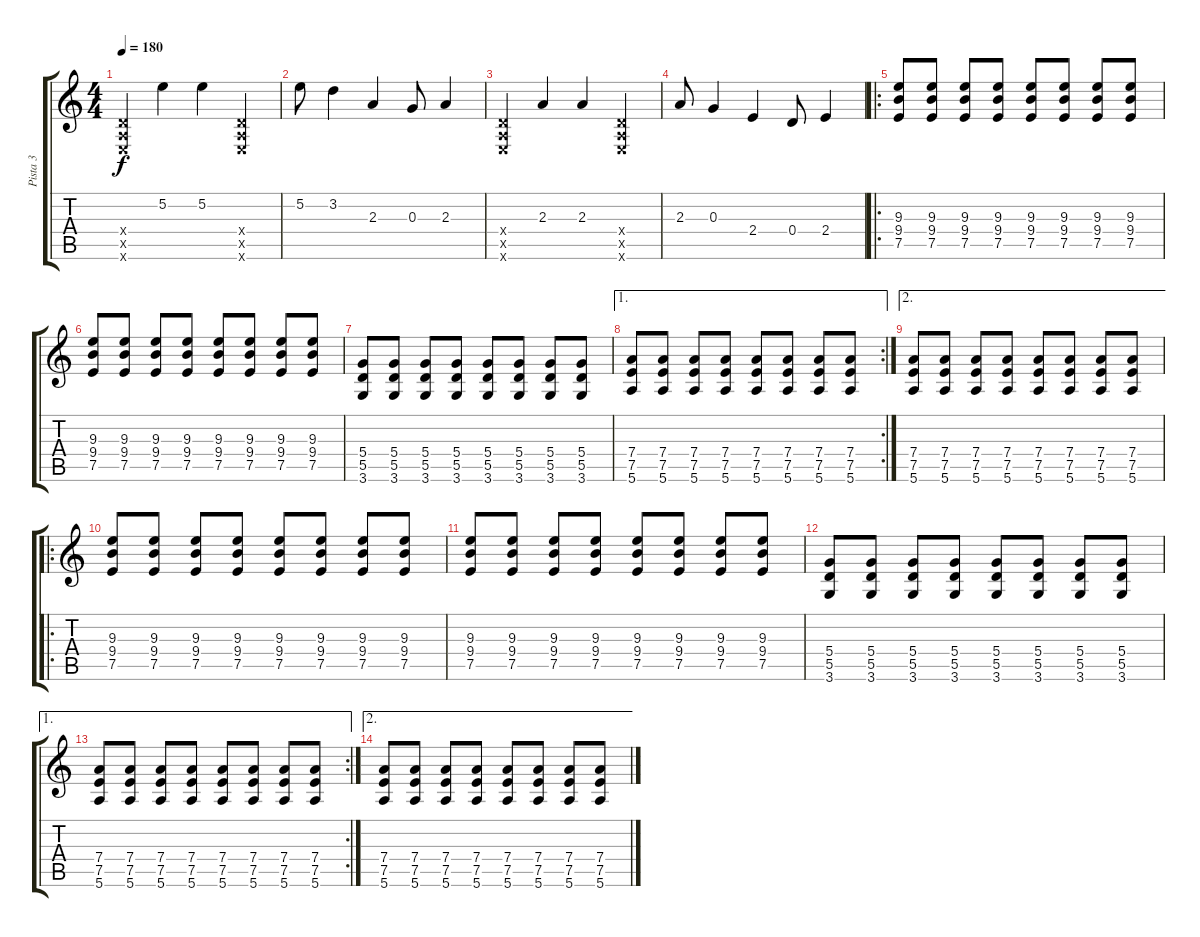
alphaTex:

\track ("Pista 3" "Pista 3") {instrument distortionguitar}
\staff {score tabs}
\tuning (E4 B3 G3 D3 A2 E2) {hide}
\ts (4 4)
\tempo 180
\clef g2
\ks c
(0.4{x} 0.5{x} 0.6{x}).4{dy f} 5.2.4 5.2.4 (0.4{x} 0.5{x} 0.6{x}).4 |
5.2.8 3.2.4 2.3.4 0.3.8 2.3.4 |
(0.4{x} 0.5{x} 0.6{x}).4 2.3.4 2.3.4 (0.4{x} 0.5{x} 0.6{x}).4 |
2.3.8 0.3.4 2.4.4 0.4.8 2.4.4 |
\ro
(9.3 9.4 7.5).8 (9.3 9.4 7.5).8 (9.3 9.4 7.5).8 (9.3 9.4 7.5).8 (9.3 9.4 7.5).8 (9.3 9.4 7.5).8 (9.3 9.4 7.5).8 (9.3 9.4 7.5).8 |
(9.3 9.4 7.5).8 (9.3 9.4 7.5).8 (9.3 9.4 7.5).8 (9.3 9.4 7.5).8 (9.3 9.4 7.5).8 (9.3 9.4 7.5).8 (9.3 9.4 7.5).8 (9.3 9.4 7.5).8 |
(5.4 5.5 3.6).8 (5.4 5.5 3.6).8 (5.4 5.5 3.6).8 (5.4 5.5 3.6).8 (5.4 5.5 3.6).8 (5.4 5.5 3.6).8 (5.4 5.5 3.6).8 (5.4 5.5 3.6).8 |
\ae 1
\rc 2
(7.4 7.5 5.6).8 (7.4 7.5 5.6).8 (7.4 7.5 5.6).8 (7.4 7.5 5.6).8 (7.4 7.5 5.6).8 (7.4 7.5 5.6).8 (7.4 7.5 5.6).8 (7.4 7.5 5.6).8 |
\ae 2
(7.4 7.5 5.6).8 (7.4 7.5 5.6).8 (7.4 7.5 5.6).8 (7.4 7.5 5.6).8 (7.4 7.5 5.6).8 (7.4 7.5 5.6).8 (7.4 7.5 5.6).8 (7.4 7.5 5.6).8 |
\ro
(9.3 9.4 7.5).8 (9.3 9.4 7.5).8 (9.3 9.4 7.5).8 (9.3 9.4 7.5).8 (9.3 9.4 7.5).8 (9.3 9.4 7.5).8 (9.3 9.4 7.5).8 (9.3 9.4 7.5).8 |
(9.3 9.4 7.5).8 (9.3 9.4 7.5).8 (9.3 9.4 7.5).8 (9.3 9.4 7.5).8 (9.3 9.4 7.5).8 (9.3 9.4 7.5).8 (9.3 9.4 7.5).8 (9.3 9.4 7.5).8 |
(5.4 5.5 3.6).8 (5.4 5.5 3.6).8 (5.4 5.5 3.6).8 (5.4 5.5 3.6).8 (5.4 5.5 3.6).8 (5.4 5.5 3.6).8 (5.4 5.5 3.6).8 (5.4 5.5 3.6).8 |
\ae 1
\rc 2
(7.4 7.5 5.6).8 (7.4 7.5 5.6).8 (7.4 7.5 5.6).8 (7.4 7.5 5.6).8 (7.4 7.5 5.6).8 (7.4 7.5 5.6).8 (7.4 7.5 5.6).8 (7.4 7.5 5.6).8 |
\ae 2
(7.4 7.5 5.6).8 (7.4 7.5 5.6).8 (7.4 7.5 5.6).8 (7.4 7.5 5.6).8 (7.4 7.5 5.6).8 (7.4 7.5 5.6).8 (7.4 7.5 5.6).8 (7.4 7.5 5.6).8
